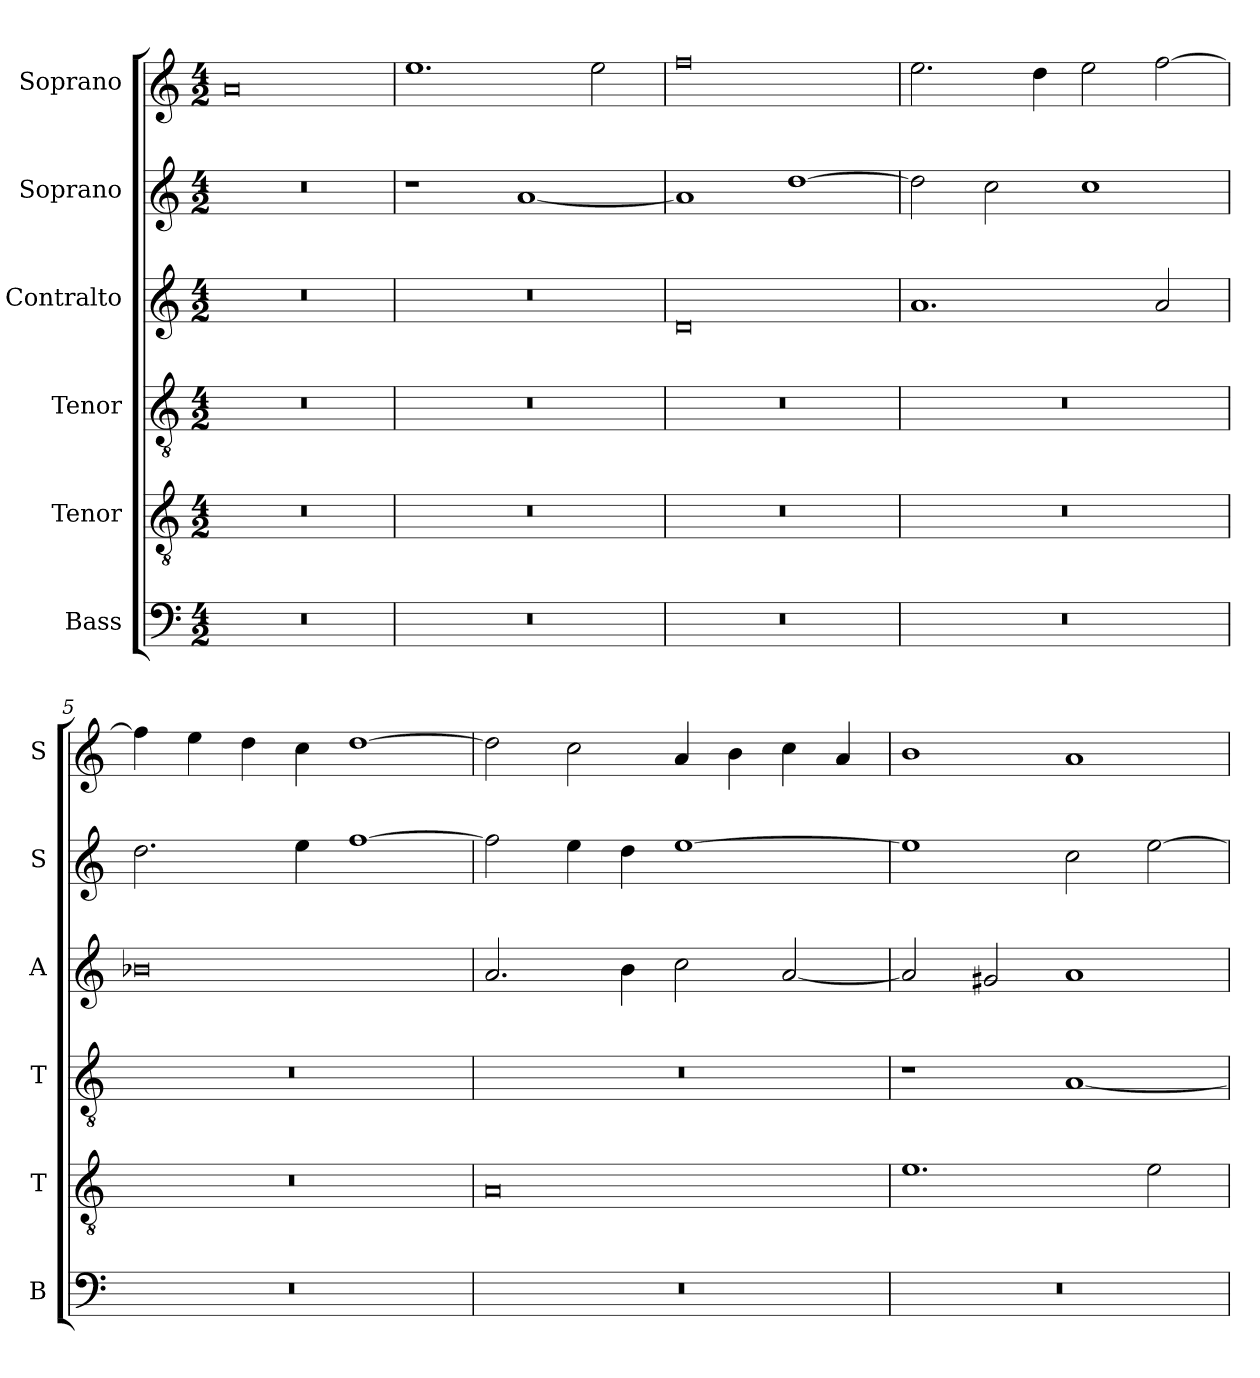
**kern	**kern	**kern	**kern	**kern	**kern
*part6	*part5	*part4	*part3	*part2	*part1
*staff6	*staff5	*staff4	*staff3	*staff2	*staff1
*I"Bass	*I"Tenor	*I"Tenor	*I"Contralto	*I"Soprano	*I"Soprano
*I'B	*I'T	*I'T	*I'A	*I'S	*I'S
*clefF4	*clefGv2	*clefGv2	*clefG2	*clefG2	*clefG2
*k[]	*k[]	*k[]	*k[]	*k[]	*k[]
*D:dor	*D:dor	*D:dor	*D:dor	*D:dor	*D:dor
*M4/2	*M4/2	*M4/2	*M4/2	*M4/2	*M4/2
=1	=1	=1	=1	=1	=1
0r	0r	0r	0r	0r	0a
=2	=2	=2	=2	=2	=2
0r	0r	0r	0r	1r	1.ee
.	.	.	.	[1a	.
.	.	.	.	.	2ee
=3	=3	=3	=3	=3	=3
0r	0r	0r	0d	1a]	0ff
.	.	.	.	[1dd	.
=4	=4	=4	=4	=4	=4
0r	0r	0r	1.a	2dd]	2.ee
.	.	.	.	2cc	.
.	.	.	.	.	4dd
.	.	.	.	1cc	2ee
.	.	.	2a	.	[2ff
=5	=5	=5	=5	=5	=5
0r	0r	0r	0b-X	2.dd	4ff]
.	.	.	.	.	4ee
.	.	.	.	.	4dd
.	.	.	.	4ee	4cc
.	.	.	.	[1ff	[1dd
=6	=6	=6	=6	=6	=6
0r	0A	0r	2.a	2ff]	2dd]
.	.	.	.	4ee	2cc
.	.	.	4b	4dd	.
.	.	.	2cc	[1ee	4a
.	.	.	.	.	4b
.	.	.	[2a	.	4cc
.	.	.	.	.	4a
=7	=7	=7	=7	=7	=7
0r	1.e	1r	2a]	1ee]	1b
.	.	.	2g#X	.	.
.	.	[1A	1a	2cc	1a
.	2e	.	.	[2ee	.
=	=	=	=	=	=
*-	*-	*-	*-	*-	*-
